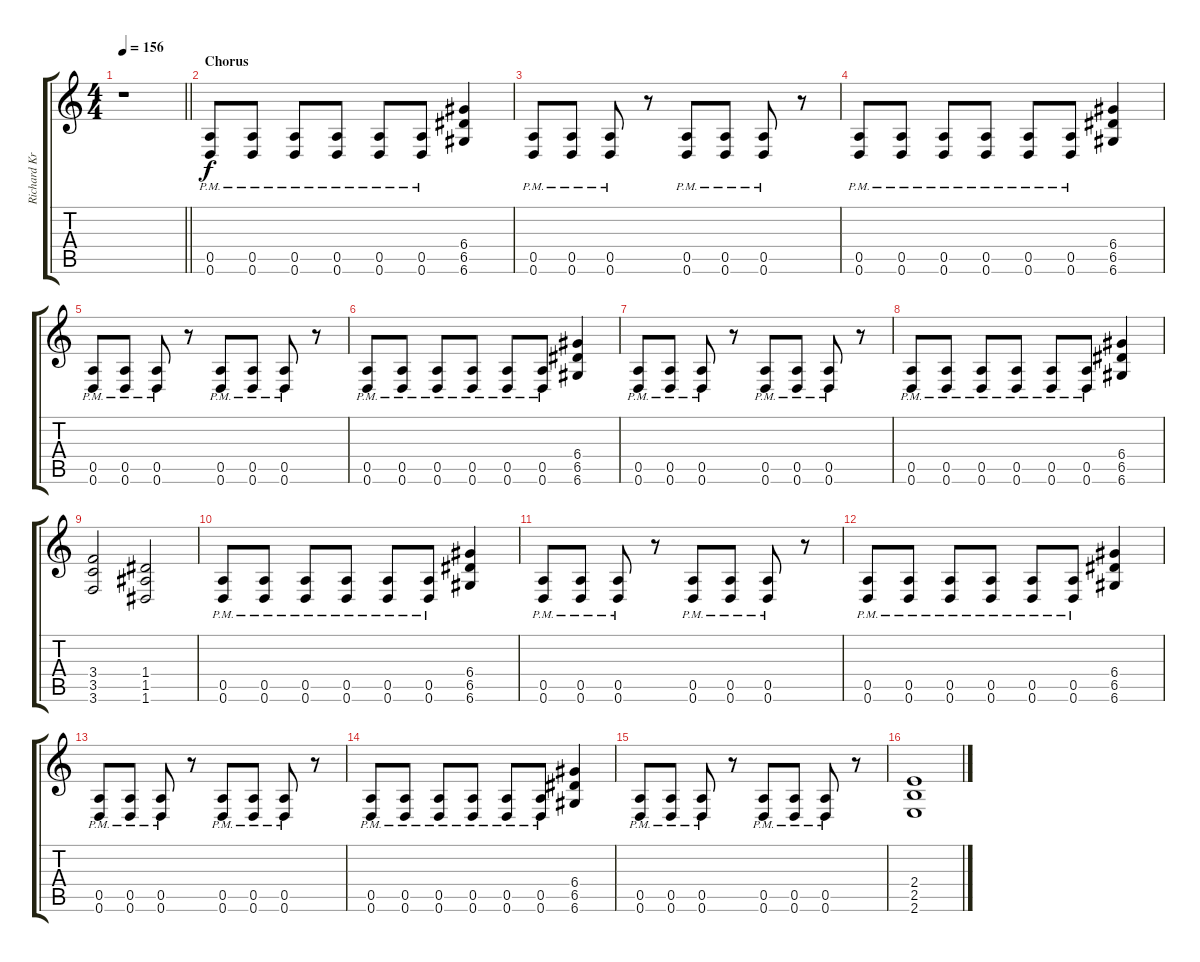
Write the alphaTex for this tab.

\track ("Richard Kruspe" "Richard Kr") {instrument distortionguitar}
\staff {score tabs}
\tuning (E4 B3 G3 D3 A2 D2) {hide}
\ts (4 4)
\tempo 156
\clef g2
\barLineRight lightlight
\ks c
r.1{dy f} |
\section ("" "Chorus")
(0.5{pm} 0.6{pm}).8 (0.5{pm} 0.6{pm}).8 (0.5{pm} 0.6{pm}).8 (0.5{pm} 0.6{pm}).8 (0.5{pm} 0.6{pm}).8 (0.5{pm} 0.6{pm}).8 (6.4 6.5 6.6).4 |
(0.5{pm} 0.6{pm}).8 (0.5{pm} 0.6{pm}).8 (0.5{pm} 0.6{pm}).8 r.8 (0.5{pm} 0.6{pm}).8 (0.5{pm} 0.6{pm}).8 (0.5{pm} 0.6{pm}).8 r.8 |
(0.5{pm} 0.6{pm}).8 (0.5{pm} 0.6{pm}).8 (0.5{pm} 0.6{pm}).8 (0.5{pm} 0.6{pm}).8 (0.5{pm} 0.6{pm}).8 (0.5{pm} 0.6{pm}).8 (6.4 6.5 6.6).4 |
(0.5{pm} 0.6{pm}).8 (0.5{pm} 0.6{pm}).8 (0.5{pm} 0.6{pm}).8 r.8 (0.5{pm} 0.6{pm}).8 (0.5{pm} 0.6{pm}).8 (0.5{pm} 0.6{pm}).8 r.8 |
(0.5{pm} 0.6{pm}).8 (0.5{pm} 0.6{pm}).8 (0.5{pm} 0.6{pm}).8 (0.5{pm} 0.6{pm}).8 (0.5{pm} 0.6{pm}).8 (0.5{pm} 0.6{pm}).8 (6.4 6.5 6.6).4 |
(0.5{pm} 0.6{pm}).8 (0.5{pm} 0.6{pm}).8 (0.5{pm} 0.6{pm}).8 r.8 (0.5{pm} 0.6{pm}).8 (0.5{pm} 0.6{pm}).8 (0.5{pm} 0.6{pm}).8 r.8 |
(0.5{pm} 0.6{pm}).8 (0.5{pm} 0.6{pm}).8 (0.5{pm} 0.6{pm}).8 (0.5{pm} 0.6{pm}).8 (0.5{pm} 0.6{pm}).8 (0.5{pm} 0.6{pm}).8 (6.4 6.5 6.6).4 |
(3.4 3.5 3.6).2 (1.4 1.5 1.6).2 |
(0.5{pm} 0.6{pm}).8 (0.5{pm} 0.6{pm}).8 (0.5{pm} 0.6{pm}).8 (0.5{pm} 0.6{pm}).8 (0.5{pm} 0.6{pm}).8 (0.5{pm} 0.6{pm}).8 (6.4 6.5 6.6).4 |
(0.5{pm} 0.6{pm}).8 (0.5{pm} 0.6{pm}).8 (0.5{pm} 0.6{pm}).8 r.8 (0.5{pm} 0.6{pm}).8 (0.5{pm} 0.6{pm}).8 (0.5{pm} 0.6{pm}).8 r.8 |
(0.5{pm} 0.6{pm}).8 (0.5{pm} 0.6{pm}).8 (0.5{pm} 0.6{pm}).8 (0.5{pm} 0.6{pm}).8 (0.5{pm} 0.6{pm}).8 (0.5{pm} 0.6{pm}).8 (6.4 6.5 6.6).4 |
(0.5{pm} 0.6{pm}).8 (0.5{pm} 0.6{pm}).8 (0.5{pm} 0.6{pm}).8 r.8 (0.5{pm} 0.6{pm}).8 (0.5{pm} 0.6{pm}).8 (0.5{pm} 0.6{pm}).8 r.8 |
(0.5{pm} 0.6{pm}).8 (0.5{pm} 0.6{pm}).8 (0.5{pm} 0.6{pm}).8 (0.5{pm} 0.6{pm}).8 (0.5{pm} 0.6{pm}).8 (0.5{pm} 0.6{pm}).8 (6.4 6.5 6.6).4 |
(0.5{pm} 0.6{pm}).8 (0.5{pm} 0.6{pm}).8 (0.5{pm} 0.6{pm}).8 r.8 (0.5{pm} 0.6{pm}).8 (0.5{pm} 0.6{pm}).8 (0.5{pm} 0.6{pm}).8 r.8 |
(2.4 2.5 2.6).1
